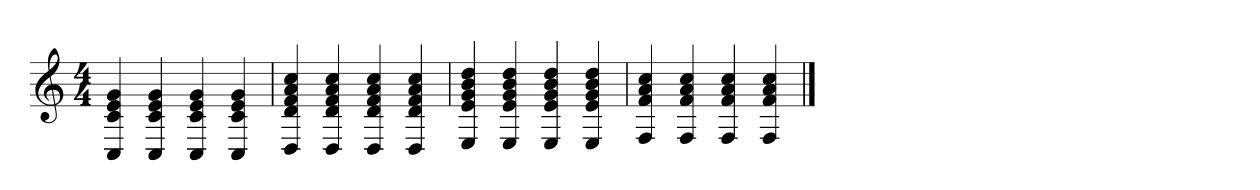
**kern
*part1
*staff1
*clefG2
*M4/4
=1
4C 4c 4e 4g
4C 4c 4e 4g
4C 4c 4e 4g
4C 4c 4e 4g
=2
4D 4d 4f 4a 4cc
4D 4d 4f 4a 4cc
4D 4d 4f 4a 4cc
4D 4d 4f 4a 4cc
=3
4E 4e 4g 4b 4dd
4E 4e 4g 4b 4dd
4E 4e 4g 4b 4dd
4E 4e 4g 4b 4dd
=4
4F 4f 4a 4cc
4F 4f 4a 4cc
4F 4f 4a 4cc
4F 4f 4a 4cc
==
*-
